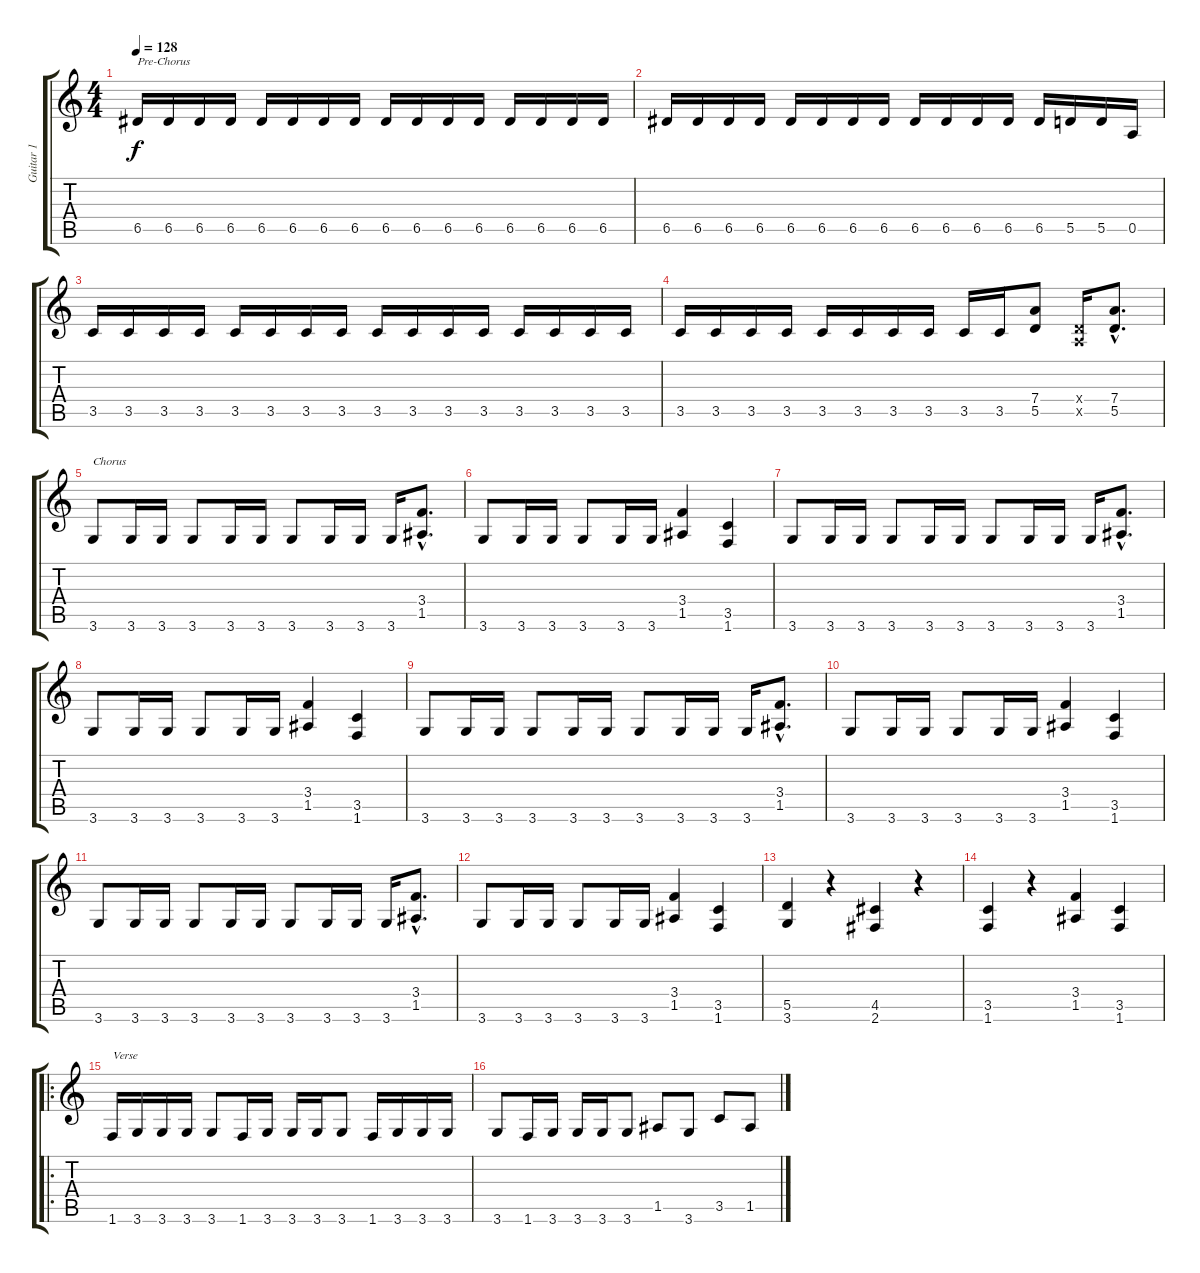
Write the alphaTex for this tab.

\track ("Guitar 1" "Guitar 1") {instrument distortionguitar}
\staff {score tabs}
\tuning (E4 B3 G3 D3 A2 E2) {hide}
\ts (4 4)
\tempo 128
\clef g2
\ks c
6.5.16{txt "Pre-Chorus" dy f} 6.5.16 6.5.16 6.5.16 6.5.16 6.5.16 6.5.16 6.5.16 6.5.16 6.5.16 6.5.16 6.5.16 6.5.16 6.5.16 6.5.16 6.5.16 |
6.5.16 6.5.16 6.5.16 6.5.16 6.5.16 6.5.16 6.5.16 6.5.16 6.5.16 6.5.16 6.5.16 6.5.16 6.5.16 5.5.16 5.5.16 0.5.16 |
3.5.16 3.5.16 3.5.16 3.5.16 3.5.16 3.5.16 3.5.16 3.5.16 3.5.16 3.5.16 3.5.16 3.5.16 3.5.16 3.5.16 3.5.16 3.5.16 |
3.5.16 3.5.16 3.5.16 3.5.16 3.5.16 3.5.16 3.5.16 3.5.16 3.5.16 3.5.16 (7.4 5.5).8 (0.4{x} 0.5{x}).16 (7.4{hac} 5.5{hac}).8{d} |
3.6.8{txt "Chorus"} 3.6.16 3.6.16 3.6.8 3.6.16 3.6.16 3.6.8 3.6.16 3.6.16 3.6.16 (3.4{hac} 1.5{hac}).8{d} |
3.6.8 3.6.16 3.6.16 3.6.8 3.6.16 3.6.16 (3.4 1.5).4 (3.5 1.6).4 |
3.6.8 3.6.16 3.6.16 3.6.8 3.6.16 3.6.16 3.6.8 3.6.16 3.6.16 3.6.16 (3.4{hac} 1.5{hac}).8{d} |
3.6.8 3.6.16 3.6.16 3.6.8 3.6.16 3.6.16 (3.4 1.5).4 (3.5 1.6).4 |
3.6.8 3.6.16 3.6.16 3.6.8 3.6.16 3.6.16 3.6.8 3.6.16 3.6.16 3.6.16 (3.4{hac} 1.5{hac}).8{d} |
3.6.8 3.6.16 3.6.16 3.6.8 3.6.16 3.6.16 (3.4 1.5).4 (3.5 1.6).4 |
3.6.8 3.6.16 3.6.16 3.6.8 3.6.16 3.6.16 3.6.8 3.6.16 3.6.16 3.6.16 (3.4{hac} 1.5{hac}).8{d} |
3.6.8 3.6.16 3.6.16 3.6.8 3.6.16 3.6.16 (3.4 1.5).4 (3.5 1.6).4 |
(5.5 3.6).4 r.4 (4.5 2.6).4 r.4 |
(3.5 1.6).4 r.4 (3.4 1.5).4 (3.5 1.6).4 |
\ro
1.6.16{txt "Verse"} 3.6.16 3.6.16 3.6.16 3.6.8 1.6.16 3.6.16 3.6.16 3.6.16 3.6.8 1.6.16 3.6.16 3.6.16 3.6.16 |
3.6.8 1.6.16 3.6.16 3.6.16 3.6.16 3.6.8 1.5.8 3.6.8 3.5.8 1.5.8
